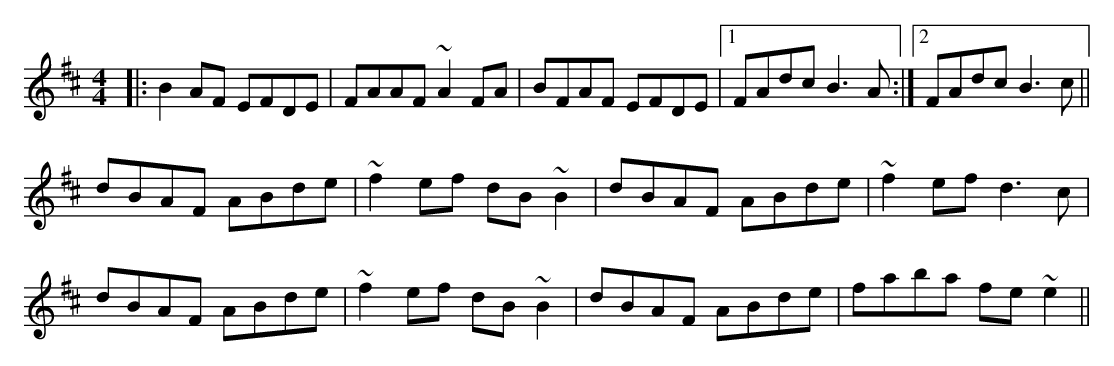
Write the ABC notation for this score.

X:1
M:4/4
K:D
|:B2AF EFDE|FAAF ~A2FA|BFAF EFDE|1 FAdc B3A:|2 FAdc B3c||
dBAF ABde|~f2ef dB~B2|dBAF ABde|~f2ef d3c|
dBAF ABde|~f2ef dB~B2|dBAF ABde|faba fe~e2||
